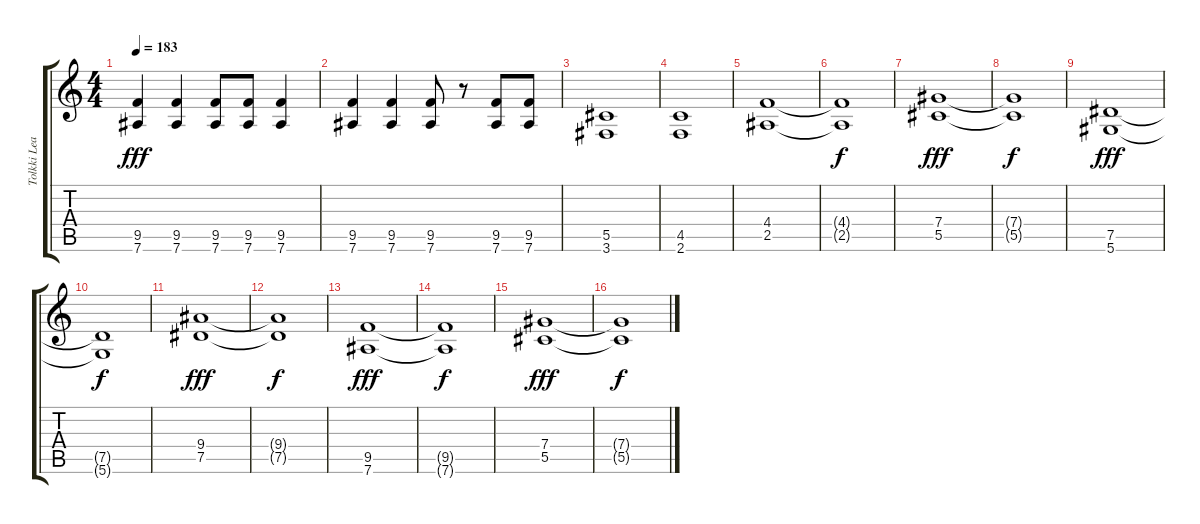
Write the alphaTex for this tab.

\track ("Tolkki Lead" "Tolkki Lea") {instrument overdrivenguitar}
\staff {score tabs}
\tuning (Eb4 Bb3 Gb3 Db3 Ab2 Eb2) {hide}
\ts (4 4)
\tempo 183
\clef g2
\ks c
(9.5 7.6).4{dy fff} (9.5 7.6).4 (9.5 7.6).8 (9.5 7.6).8 (9.5 7.6).4 |
(9.5 7.6).4 (9.5 7.6).4 (9.5 7.6).8 r.8 (9.5 7.6).8 (9.5 7.6).8 |
(5.5 3.6).1 |
(4.5 2.6).1 |
(4.4 2.5).1 |
(4.4{t} 2.5{t}).1{dy f} |
(7.4 5.5).1{dy fff} |
(7.4{t} 5.5{t}).1{dy f} |
(7.5 5.6).1{dy fff} |
(7.5{t} 5.6{t}).1{dy f} |
(9.4 7.5).1{dy fff} |
(9.4{t} 7.5{t}).1{dy f} |
(9.5 7.6).1{dy fff} |
(9.5{t} 7.6{t}).1{dy f} |
(7.4 5.5).1{dy fff} |
(7.4{t} 5.5{t}).1{dy f}
